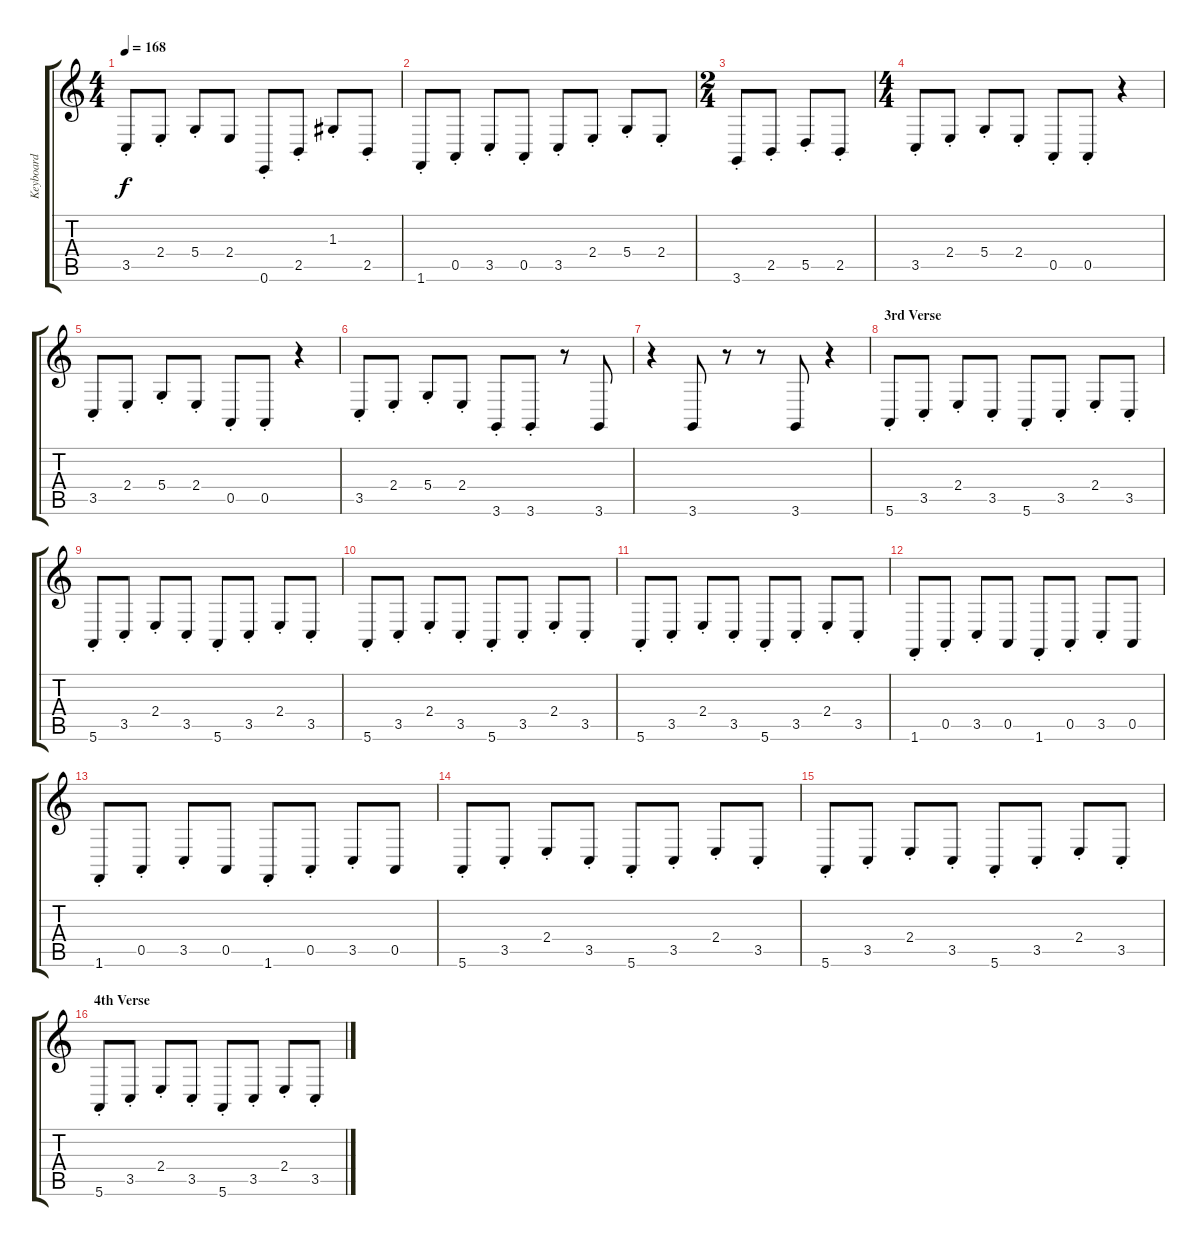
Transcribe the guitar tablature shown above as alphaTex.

\track ("Keyboard" "Keyboard") {instrument lead1square}
\staff {score tabs}
\tuning (E4 B3 G3 D3 A2 E2) {hide}
\ts (4 4)
\tempo 168
\clef g2
\ks c
3.5{st}.8{dy f} 2.4{st}.8 5.4{st}.8 2.4.8 0.6{st}.8 2.5{st}.8 1.3{st}.8 2.5{st}.8 |
1.6{st}.8 0.5{st}.8 3.5{st}.8 0.5{st}.8 3.5{st}.8 2.4{st}.8 5.4{st}.8 2.4{st}.8 |
\ts (2 4)
3.6{st}.8 2.5{st}.8 5.5{st}.8 2.5{st}.8 |
\ts (4 4)
3.5{st}.8 2.4{st}.8 5.4{st}.8 2.4{st}.8 0.5{st}.8 0.5{st}.8 r.4 |
3.5{st}.8 2.4{st}.8 5.4{st}.8 2.4{st}.8 0.5{st}.8 0.5{st}.8 r.4 |
3.5{st}.8 2.4{st}.8 5.4{st}.8 2.4{st}.8 3.6{st}.8 3.6{st}.8 r.8 3.6.8 |
r.4 3.6.8 r.8 r.8 3.6.8 r.4 |
\section ("" "3rd Verse")
5.6{st}.8 3.5{st}.8 2.4{st}.8 3.5{st}.8 5.6{st}.8 3.5{st}.8 2.4{st}.8 3.5{st}.8 |
5.6{st}.8 3.5{st}.8 2.4{st}.8 3.5{st}.8 5.6{st}.8 3.5{st}.8 2.4{st}.8 3.5{st}.8 |
5.6{st}.8 3.5{st}.8 2.4{st}.8 3.5{st}.8 5.6{st}.8 3.5{st}.8 2.4{st}.8 3.5{st}.8 |
5.6{st}.8 3.5{st}.8 2.4{st}.8 3.5{st}.8 5.6{st}.8 3.5{st}.8 2.4{st}.8 3.5{st}.8 |
1.6{st}.8 0.5{st}.8 3.5{st}.8 0.5.8 1.6{st}.8 0.5{st}.8 3.5{st}.8 0.5.8 |
1.6{st}.8 0.5{st}.8 3.5{st}.8 0.5.8 1.6{st}.8 0.5{st}.8 3.5{st}.8 0.5.8 |
5.6{st}.8 3.5{st}.8 2.4{st}.8 3.5{st}.8 5.6{st}.8 3.5{st}.8 2.4{st}.8 3.5{st}.8 |
5.6{st}.8 3.5{st}.8 2.4{st}.8 3.5{st}.8 5.6{st}.8 3.5{st}.8 2.4{st}.8 3.5{st}.8 |
\section ("" "4th Verse")
5.6{st}.8 3.5{st}.8 2.4{st}.8 3.5{st}.8 5.6{st}.8 3.5{st}.8 2.4{st}.8 3.5{st}.8
